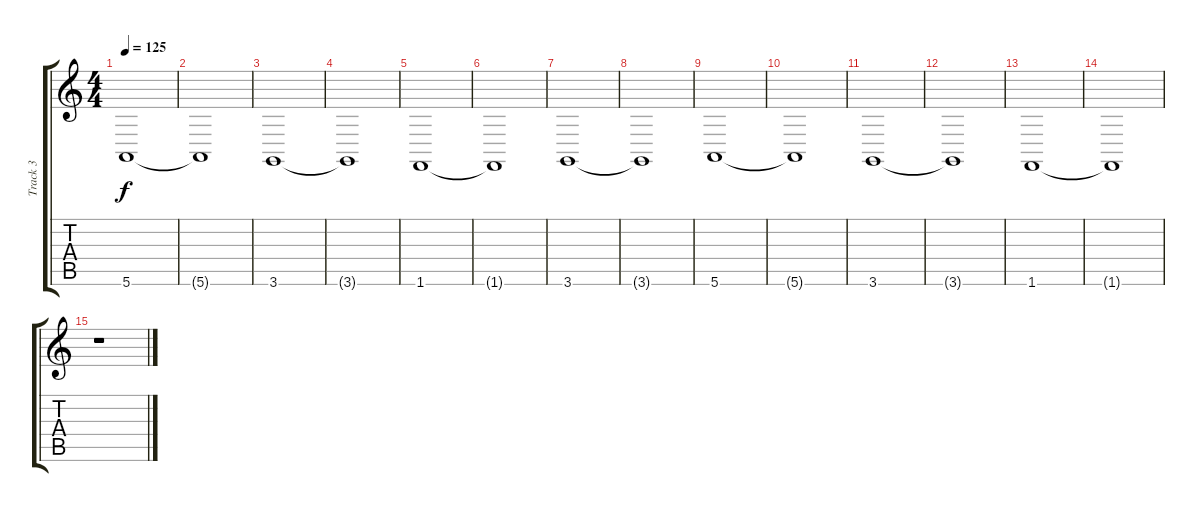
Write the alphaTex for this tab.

\track ("Track 3" "Track 3") {instrument pad2warm}
\staff {score tabs}
\tuning (E4 B3 G3 D3 A2 E2) {hide}
\ts (4 4)
\tempo 125
\clef g2
\ks c
5.6.1{dy f} |
5.6{t}.1 |
3.6.1 |
3.6{t}.1 |
1.6.1 |
1.6{t}.1 |
3.6.1 |
3.6{t}.1 |
5.6.1 |
5.6{t}.1 |
3.6.1 |
3.6{t}.1 |
1.6.1 |
1.6{t}.1 |
r.1
